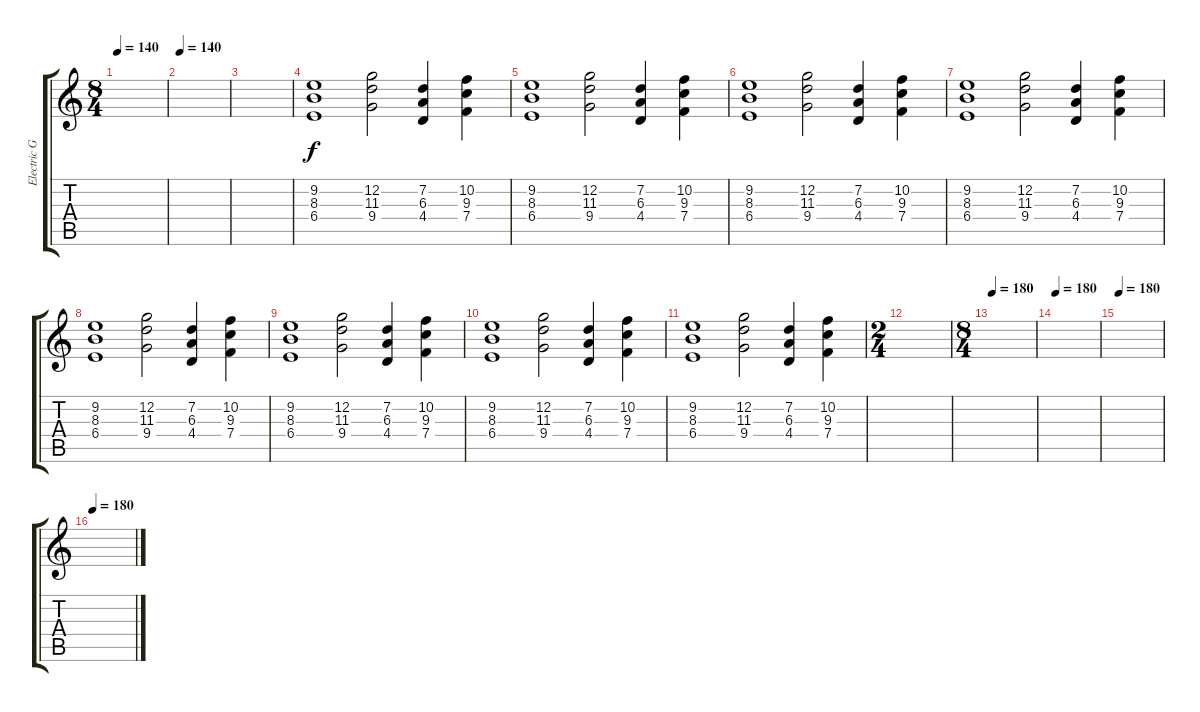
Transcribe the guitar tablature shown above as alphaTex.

\track ("Electric Guitar" "Electric G") {instrument acousticguitarnylon}
\staff {score tabs}
\tuning (C4 G3 Eb3 Bb2 F2 C2) {hide}
\ts (8 4)
\tempo 140
\clef g2
\ks c
|
\tempo 140
|
|
(9.2 8.3 6.4).1{instrument acousticguitarsteel} (12.2 11.3 9.4).2 (7.2 6.3 4.4).4 (10.2 9.3 7.4).4 |
(9.2 8.3 6.4).1{instrument acousticguitarsteel} (12.2 11.3 9.4).2 (7.2 6.3 4.4).4 (10.2 9.3 7.4).4 |
(9.2 8.3 6.4).1{instrument acousticguitarsteel} (12.2 11.3 9.4).2 (7.2 6.3 4.4).4 (10.2 9.3 7.4).4 |
(9.2 8.3 6.4).1{instrument acousticguitarsteel} (12.2 11.3 9.4).2 (7.2 6.3 4.4).4 (10.2 9.3 7.4).4 |
(9.2 8.3 6.4).1{instrument acousticguitarsteel} (12.2 11.3 9.4).2 (7.2 6.3 4.4).4 (10.2 9.3 7.4).4 |
(9.2 8.3 6.4).1{instrument acousticguitarsteel} (12.2 11.3 9.4).2 (7.2 6.3 4.4).4 (10.2 9.3 7.4).4 |
(9.2 8.3 6.4).1{instrument acousticguitarsteel} (12.2 11.3 9.4).2 (7.2 6.3 4.4).4 (10.2 9.3 7.4).4 |
(9.2 8.3 6.4).1{instrument acousticguitarsteel} (12.2 11.3 9.4).2 (7.2 6.3 4.4).4 (10.2 9.3 7.4).4 |
\ts (2 4)
|
\ts (8 4)
\tempo 180
|
\tempo 180
|
\tempo 180
|
\tempo 180
